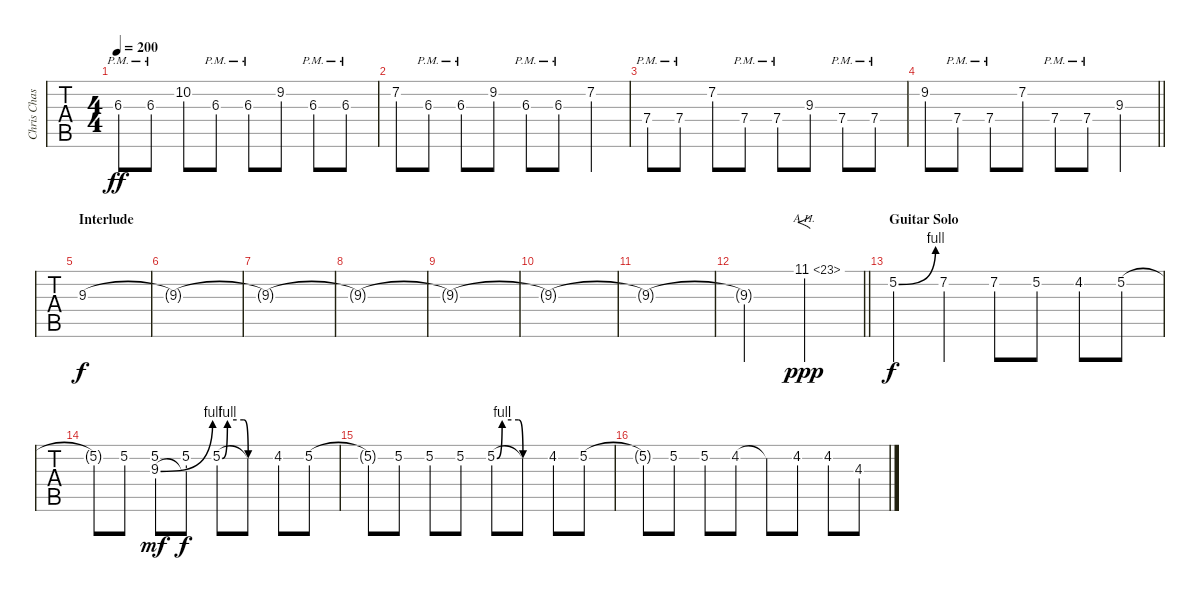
\track ("Chris Chasse - Guitar One" "Chris Chas") {instrument distortionguitar}
\staff {tabs}
\tuning (Eb4 Bb3 Gb3 Db3 Ab2 Eb2) {hide}
\ts (4 4)
\tempo 200
\clef g2
\ks c
6.3{pm}.8{dy ff} 6.3{pm}.8 10.2.8 6.3{pm}.8 6.3{pm}.8 9.2.8 6.3{pm}.8 6.3{pm}.8 |
7.2.8 6.3{pm}.8 6.3{pm}.8 9.2.8 6.3{pm}.8 6.3{pm}.8 7.2.4 |
7.4{pm}.8 7.4{pm}.8 7.2.8 7.4{pm}.8 7.4{pm}.8 9.3.8 7.4{pm}.8 7.4{pm}.8 |
\barLineRight lightlight
9.2.8 7.4{pm}.8 7.4{pm}.8 7.2.8 7.4{pm}.8 7.4{pm}.8 9.3.4 |
\section ("" "Interlude")
9.3.1{dy f} |
9.3{t}.1 |
9.3{t}.1 |
9.3{t}.1 |
9.3{t}.1 |
9.3{t}.1 |
9.3{t}.1 |
\barLineRight lightlight
9.3{t}.2 11.1{ah 12}.2{f dy ppp} |
\section ("" "Guitar Solo")
5.2{be (bend 0 0 60 4)}.4{dy f} 7.2.4 7.2.8 5.2.8 4.2.8 5.2.8 |
5.2{t}.8 5.2.8 (5.2 9.3{be (bend 0 0 60 4)}).8{dy mf} (5.2 9.3{t}).8{dy f} 5.2{be (custom 0 0 6 4 25 4 30 0 60 0)}.8 5.2{t}.8 4.2.8 5.2.8 |
5.2{t}.8 5.2.8 5.2.8 5.2.8 5.2{be (custom 0 0 6 4 25 4 30 0 60 0)}.8 5.2{t}.8 4.2.8 5.2.8 |
5.2{t}.8 5.2.8 5.2.8 4.2.8 4.2{t}.8 4.2.8 4.2.8 4.3.8
